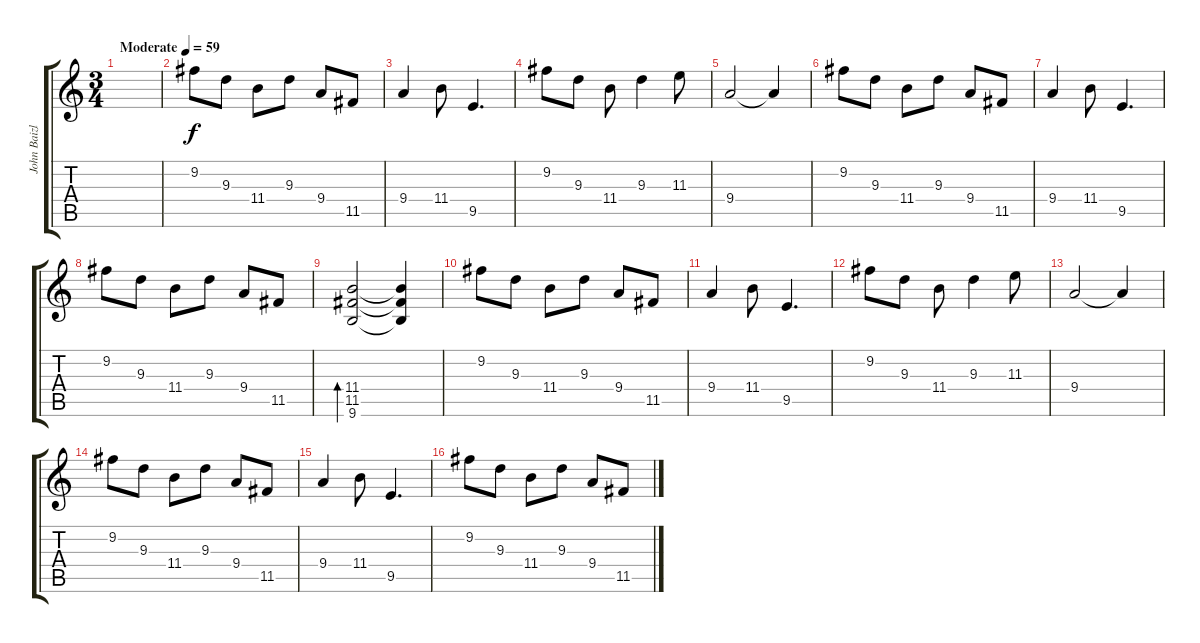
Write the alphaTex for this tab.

\track ("John Baizley" "John Baizl") {instrument electricguitarjazz}
\staff {score tabs}
\tuning (D4 A3 F3 C3 G2 D2) {hide}
\ts (3 4)
\tempo (59 "Moderate")
\clef g2
\ks c
|
9.2.8 9.3.8 11.4.8 9.3.8 9.4.8 11.5.8 |
9.4.4 11.4.8 9.5.4{d} |
9.2.8 9.3.8 11.4.8 9.3.4 11.3.8 |
9.4.2 9.4{t}.4 |
9.2.8 9.3.8 11.4.8 9.3.8 9.4.8 11.5.8 |
9.4.4 11.4.8 9.5.4{d} |
9.2.8 9.3.8 11.4.8 9.3.8 9.4.8 11.5.8 |
(11.4 11.5 9.6).2{bd 120} (11.4{t} 11.5{t} 9.6{t}).4 |
9.2.8 9.3.8 11.4.8 9.3.8 9.4.8 11.5.8 |
9.4.4 11.4.8 9.5.4{d} |
9.2.8 9.3.8 11.4.8 9.3.4 11.3.8 |
9.4.2 9.4{t}.4 |
9.2.8 9.3.8 11.4.8 9.3.8 9.4.8 11.5.8 |
9.4.4 11.4.8 9.5.4{d} |
9.2.8 9.3.8 11.4.8 9.3.8 9.4.8 11.5.8
